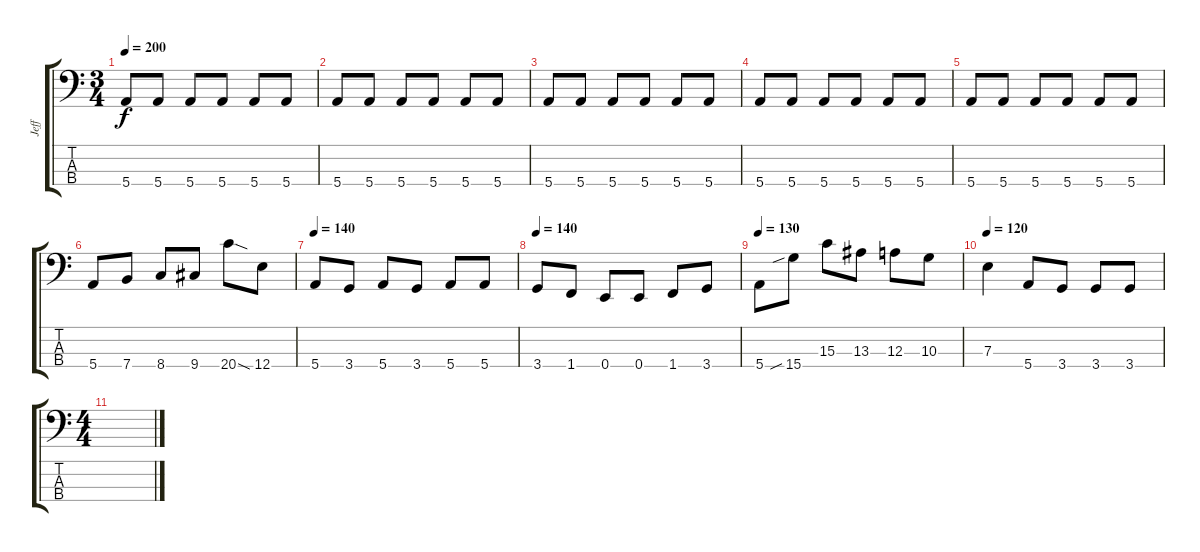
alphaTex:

\track ("Jeff" "Jeff") {instrument electricbasspick}
\staff {score tabs}
\tuning (G2 D2 A1 E1) {hide}
\ts (3 4)
\tempo 200
\clef f4
\ks c
5.4.8{dy f} 5.4.8 5.4.8 5.4.8 5.4.8 5.4.8 |
5.4.8 5.4.8 5.4.8 5.4.8 5.4.8 5.4.8 |
5.4.8 5.4.8 5.4.8 5.4.8 5.4.8 5.4.8 |
5.4.8 5.4.8 5.4.8 5.4.8 5.4.8 5.4.8 |
5.4.8 5.4.8 5.4.8 5.4.8 5.4.8 5.4.8 |
5.4.8 7.4.8 8.4.8 9.4.8 20.4{sod}.8 12.4.8 |
\tempo 140
5.4.8 3.4.8 5.4.8 3.4.8 5.4.8 5.4.8 |
\tempo 140
3.4.8 1.4.8 0.4.8 0.4.8 1.4.8 3.4.8 |
\tempo 130
5.4.8 15.4{sib}.8 15.3.8 13.3.8 12.3.8 10.3.8 |
\tempo 120
7.3.4 5.4.8 3.4.8 3.4.8 3.4.8 |
\ts (4 4)
